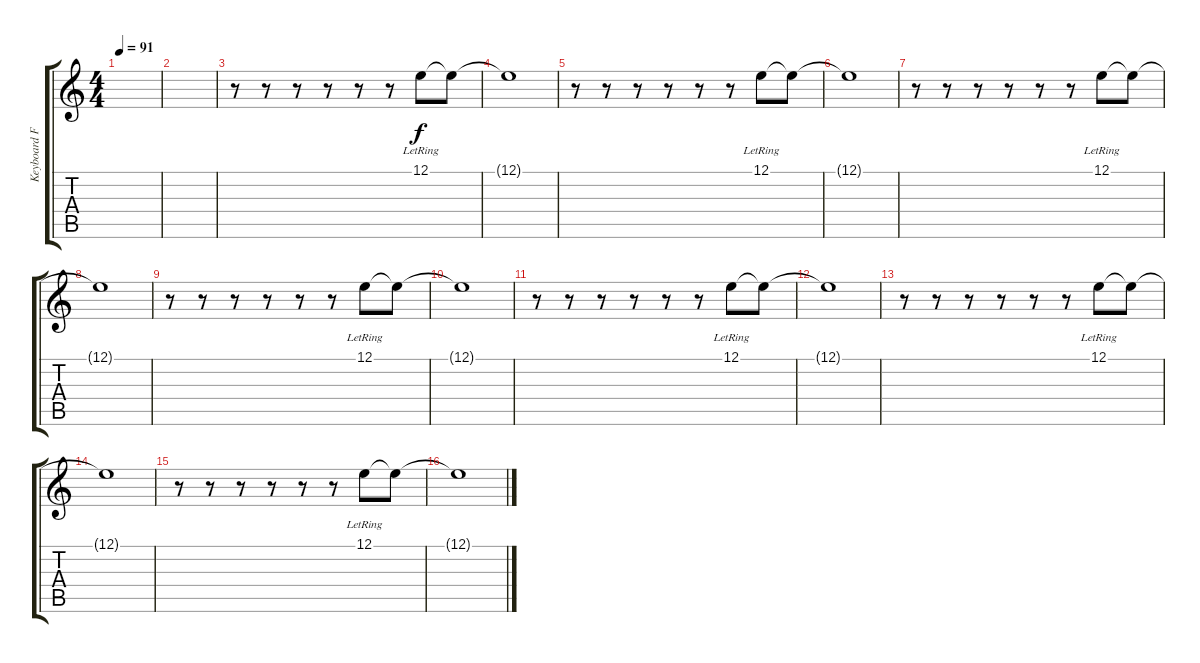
\track ("Keyboard FX (Erdem Tarabus)" "Keyboard F") {instrument reversecymbal}
\staff {score tabs}
\tuning (E4 B3 G3 D3 A2 E2) {hide}
\ts (4 4)
\tempo 91
\clef g2
\ks c
|
|
r.8 r.8 r.8 r.8 r.8 r.8 12.1{lr}.8 12.1{t}.8 |
12.1{t}.1 |
r.8 r.8 r.8 r.8 r.8 r.8 12.1{lr}.8 12.1{t}.8 |
12.1{t}.1 |
r.8 r.8 r.8 r.8 r.8 r.8 12.1{lr}.8 12.1{t}.8 |
12.1{t}.1 |
r.8 r.8 r.8 r.8 r.8 r.8 12.1{lr}.8 12.1{t}.8 |
12.1{t}.1 |
r.8 r.8 r.8 r.8 r.8 r.8 12.1{lr}.8 12.1{t}.8 |
12.1{t}.1 |
r.8 r.8 r.8 r.8 r.8 r.8 12.1{lr}.8 12.1{t}.8 |
12.1{t}.1 |
r.8 r.8 r.8 r.8 r.8 r.8 12.1{lr}.8 12.1{t}.8 |
12.1{t}.1
